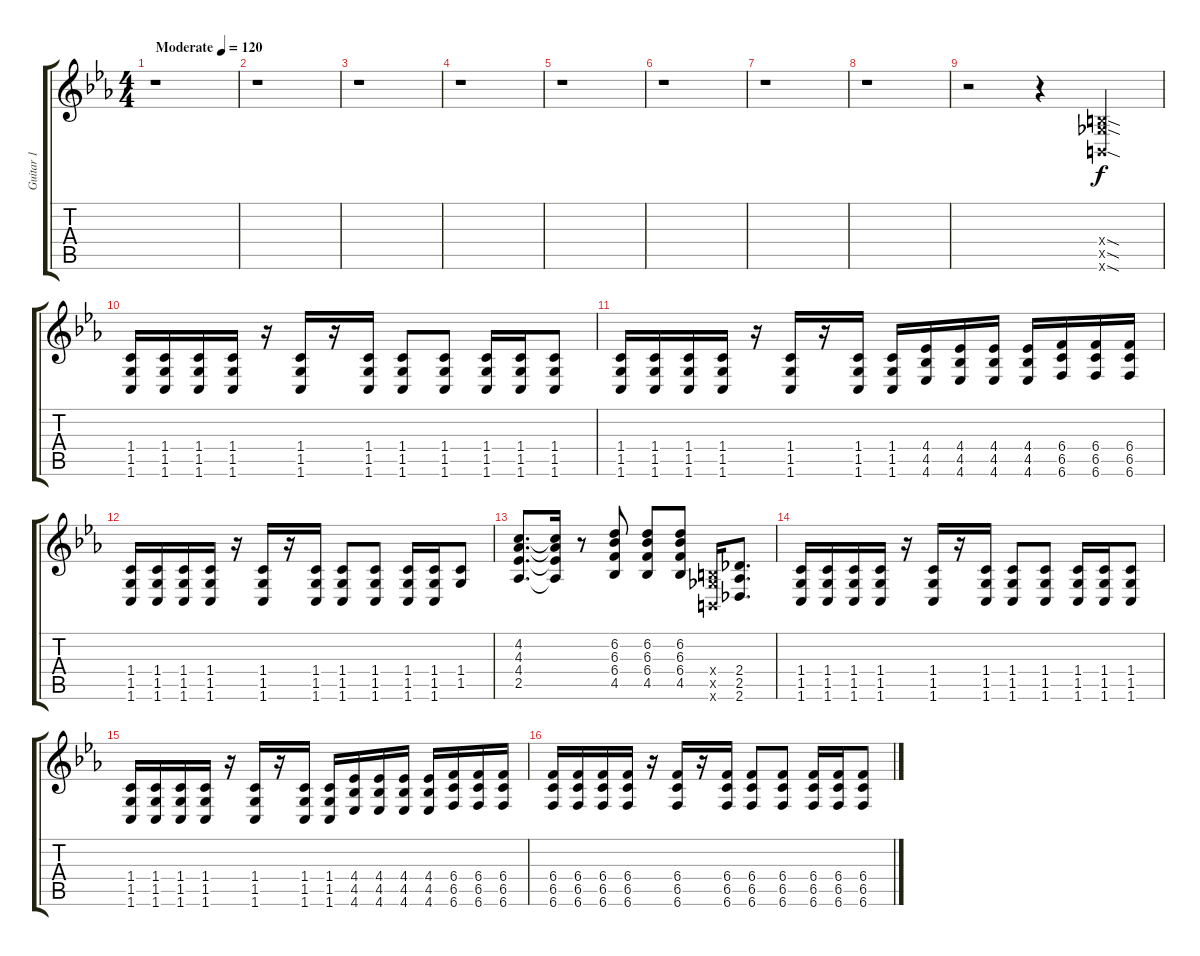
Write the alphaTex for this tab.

\track ("Guitar 1" "Guitar 1") {instrument distortionguitar}
\staff {score tabs}
\tuning (Db4 Ab3 E3 B2 Gb2 B1) {hide}
\ts (4 4)
\tempo (120 "Moderate")
\clef g2
\ks eb
r.1{dy f instrument distortionguitar} |
r.1 |
r.1 |
r.1 |
r.1 |
r.1 |
r.1 |
r.1 |
r.2 r.4 (0.4{sod x} 0.5{sod x} 0.6{sod x}).4 |
(1.4 1.5 1.6).16 (1.4 1.5 1.6).16 (1.4 1.5 1.6).16 (1.4 1.5 1.6).16 r.16 (1.4 1.5 1.6).16 r.16 (1.4 1.5 1.6).16 (1.4 1.5 1.6).8 (1.4 1.5 1.6).8 (1.4 1.5 1.6).16 (1.4 1.5 1.6).16 (1.4 1.5 1.6).8 |
(1.4 1.5 1.6).16 (1.4 1.5 1.6).16 (1.4 1.5 1.6).16 (1.4 1.5 1.6).16 r.16 (1.4 1.5 1.6).16 r.16 (1.4 1.5 1.6).16 (1.4 1.5 1.6).16 (4.4 4.5 4.6).16 (4.4 4.5 4.6).16 (4.4 4.5 4.6).16 (4.4 4.5 4.6).16 (6.4 6.5 6.6).16 (6.4 6.5 6.6).16 (6.4 6.5 6.6).16 |
(1.4 1.5 1.6).16 (1.4 1.5 1.6).16 (1.4 1.5 1.6).16 (1.4 1.5 1.6).16 r.16 (1.4 1.5 1.6).16 r.16 (1.4 1.5 1.6).16 (1.4 1.5 1.6).8 (1.4 1.5 1.6).8 (1.4 1.5 1.6).16 (1.4 1.5 1.6).16 (1.4 1.5).8 |
(4.2 4.3 4.4 2.5).8{d} (4.2{t} 4.3{t} 4.4{t} 2.5{t}).16 r.8 (6.2 6.3 6.4 4.5).8 (6.2 6.3 6.4 4.5).8 (6.2 6.3 6.4 4.5).8 (0.4{x} 0.5{x} 0.6{x}).16 (2.4 2.5 2.6).8{d} |
(1.4 1.5 1.6).16 (1.4 1.5 1.6).16 (1.4 1.5 1.6).16 (1.4 1.5 1.6).16 r.16 (1.4 1.5 1.6).16 r.16 (1.4 1.5 1.6).16 (1.4 1.5 1.6).8 (1.4 1.5 1.6).8 (1.4 1.5 1.6).16 (1.4 1.5 1.6).16 (1.4 1.5 1.6).8 |
(1.4 1.5 1.6).16 (1.4 1.5 1.6).16 (1.4 1.5 1.6).16 (1.4 1.5 1.6).16 r.16 (1.4 1.5 1.6).16 r.16 (1.4 1.5 1.6).16 (1.4 1.5 1.6).16 (4.4 4.5 4.6).16 (4.4 4.5 4.6).16 (4.4 4.5 4.6).16 (4.4 4.5 4.6).16 (6.4 6.5 6.6).16 (6.4 6.5 6.6).16 (6.4 6.5 6.6).16 |
(6.4 6.5 6.6).16 (6.4 6.5 6.6).16 (6.4 6.5 6.6).16 (6.4 6.5 6.6).16 r.16 (6.4 6.5 6.6).16 r.16 (6.4 6.5 6.6).16 (6.4 6.5 6.6).8 (6.4 6.5 6.6).8 (6.4 6.5 6.6).16 (6.4 6.5 6.6).16 (6.4 6.5 6.6).8
